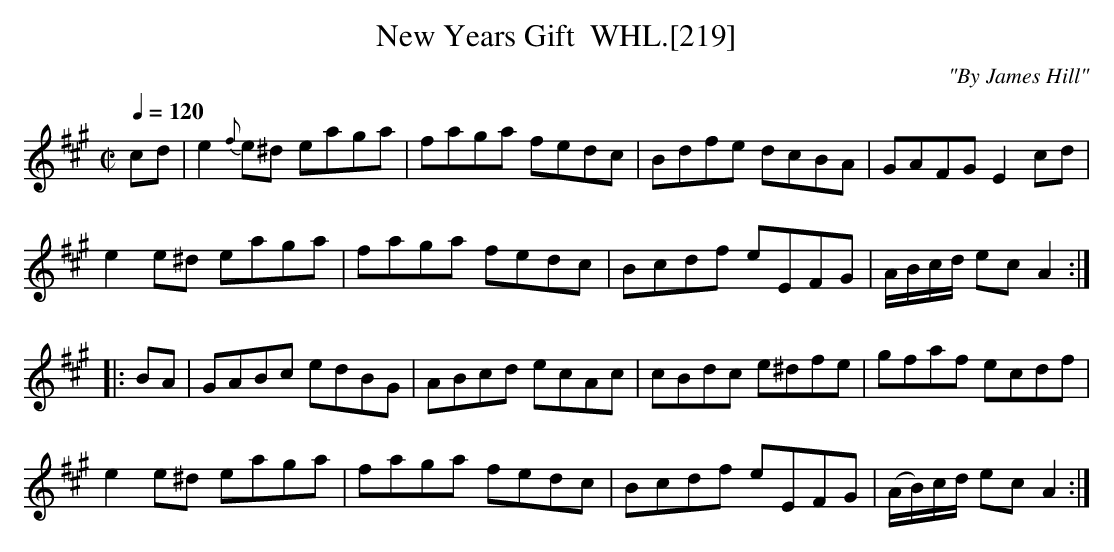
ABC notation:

X:1
T:New Years Gift  WHL.[219]
C: "By James Hill"
M:C|
L:1/8
Q:1/4=120
K:A
cd|e2 {f}e^d eaga|faga fedc|Bdfe dcBA|GAFG E2 cd|
e2 e^d eaga|faga fedc|Bcdf eEFG|A/B/c/d/ ec A2 :|
|:BA|GABc edBG|ABcd ecAc|cBdc e^dfe|gfaf ecdf|
e2 e^d eaga|faga fedc|Bcdf eEFG|(A/B/)c/d/ ec A2 :|
